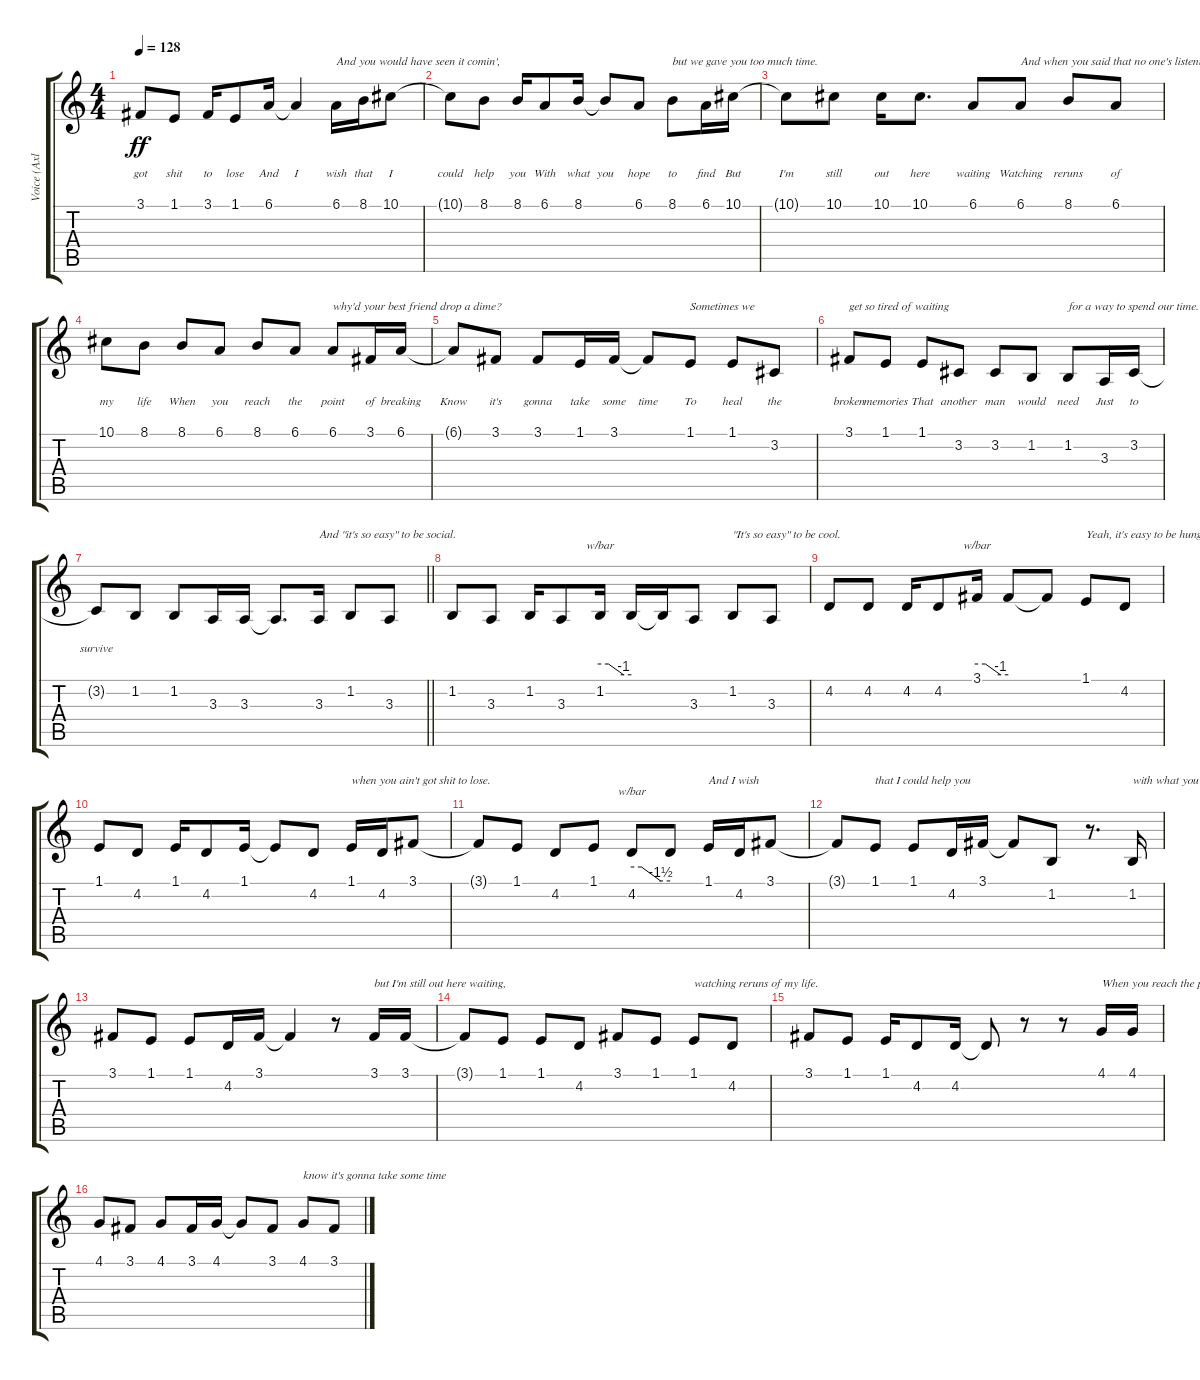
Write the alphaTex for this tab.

\track ("Voice (Axl)" "Voice (Axl") {instrument lead2sawtooth}
\staff {score tabs}
\tuning (Eb4 Bb3 Gb3 Db3 Ab2 Eb2) {hide}
\ts (4 4)
\tempo 128
\clef g2
\ks c
3.1{t}.8{lyrics (0 "") lyrics (1 "") lyrics (2 "got") lyrics (3 "") lyrics (4 "") dy ff} 1.1.8{lyrics (0 "") lyrics (1 "") lyrics (2 "shit") lyrics (3 "") lyrics (4 "")} 3.1.16{lyrics (0 "") lyrics (1 "") lyrics (2 "to") lyrics (3 "") lyrics (4 "")} 1.1.8{lyrics (0 "") lyrics (1 "") lyrics (2 "lose") lyrics (3 "") lyrics (4 "")} 6.1.16{lyrics (0 "") lyrics (1 "") lyrics (2 "And") lyrics (3 "") lyrics (4 "")} 6.1{t}.4{lyrics (0 "") lyrics (1 "") lyrics (2 "I") lyrics (3 "") lyrics (4 "")} 6.1.16{txt "And you would have seen it comin'," lyrics (0 "") lyrics (1 "") lyrics (2 "wish") lyrics (3 "") lyrics (4 "")} 8.1.16{lyrics (0 "") lyrics (1 "") lyrics (2 "that") lyrics (3 "") lyrics (4 "")} 10.1.8{lyrics (0 "") lyrics (1 "") lyrics (2 "I") lyrics (3 "") lyrics (4 "")} |
10.1{t}.8{lyrics (0 "") lyrics (1 "") lyrics (2 "could") lyrics (3 "") lyrics (4 "")} 8.1.8{lyrics (0 "") lyrics (1 "") lyrics (2 "help") lyrics (3 "") lyrics (4 "")} 8.1.16{lyrics (0 "") lyrics (1 "") lyrics (2 "you") lyrics (3 "") lyrics (4 "")} 6.1.8{lyrics (0 "") lyrics (1 "") lyrics (2 "With") lyrics (3 "") lyrics (4 "")} 8.1.16{lyrics (0 "") lyrics (1 "") lyrics (2 "what") lyrics (3 "") lyrics (4 "")} 8.1{t}.8{lyrics (0 "") lyrics (1 "") lyrics (2 "you") lyrics (3 "") lyrics (4 "")} 6.1.8{lyrics (0 "") lyrics (1 "") lyrics (2 "hope") lyrics (3 "") lyrics (4 "")} 8.1.8{txt "but we gave you too much time." lyrics (0 "") lyrics (1 "") lyrics (2 "to") lyrics (3 "") lyrics (4 "")} 6.1.16{lyrics (0 "") lyrics (1 "") lyrics (2 "find") lyrics (3 "") lyrics (4 "")} 10.1.16{lyrics (0 "") lyrics (1 "") lyrics (2 "But") lyrics (3 "") lyrics (4 "")} |
10.1{t}.8{lyrics (0 "") lyrics (1 "") lyrics (2 "I'm") lyrics (3 "") lyrics (4 "")} 10.1.8{lyrics (0 "") lyrics (1 "") lyrics (2 "still") lyrics (3 "") lyrics (4 "")} 10.1.16{lyrics (0 "") lyrics (1 "") lyrics (2 "out") lyrics (3 "") lyrics (4 "")} 10.1.8{d lyrics (0 "") lyrics (1 "") lyrics (2 "here") lyrics (3 "") lyrics (4 "")} 6.1.8{lyrics (0 "") lyrics (1 "") lyrics (2 "waiting") lyrics (3 "") lyrics (4 "")} 6.1.8{txt "And when you said that no one's listening," lyrics (0 "") lyrics (1 "") lyrics (2 "Watching") lyrics (3 "") lyrics (4 "")} 8.1.8{lyrics (0 "") lyrics (1 "") lyrics (2 "reruns") lyrics (3 "") lyrics (4 "")} 6.1.8{lyrics (0 "") lyrics (1 "") lyrics (2 "of") lyrics (3 "") lyrics (4 "")} |
10.1.8{lyrics (0 "") lyrics (1 "") lyrics (2 "my") lyrics (3 "") lyrics (4 "")} 8.1.8{lyrics (0 "") lyrics (1 "") lyrics (2 "life") lyrics (3 "") lyrics (4 "")} 8.1.8{lyrics (0 "") lyrics (1 "") lyrics (2 "When") lyrics (3 "") lyrics (4 "")} 6.1.8{lyrics (0 "") lyrics (1 "") lyrics (2 "you") lyrics (3 "") lyrics (4 "")} 8.1.8{lyrics (0 "") lyrics (1 "") lyrics (2 "reach") lyrics (3 "") lyrics (4 "")} 6.1.8{lyrics (0 "") lyrics (1 "") lyrics (2 "the") lyrics (3 "") lyrics (4 "")} 6.1.8{txt "why'd your best friend drop a dime?" lyrics (0 "") lyrics (1 "") lyrics (2 "point") lyrics (3 "") lyrics (4 "")} 3.1.16{lyrics (0 "") lyrics (1 "") lyrics (2 "of") lyrics (3 "") lyrics (4 "")} 6.1.16{lyrics (0 "") lyrics (1 "") lyrics (2 "breaking") lyrics (3 "") lyrics (4 "")} |
6.1{t}.8{lyrics (0 "") lyrics (1 "") lyrics (2 "Know") lyrics (3 "") lyrics (4 "")} 3.1.8{lyrics (0 "") lyrics (1 "") lyrics (2 "it's") lyrics (3 "") lyrics (4 "")} 3.1.8{lyrics (0 "") lyrics (1 "") lyrics (2 "gonna") lyrics (3 "") lyrics (4 "")} 1.1.16{lyrics (0 "") lyrics (1 "") lyrics (2 "take") lyrics (3 "") lyrics (4 "")} 3.1.16{lyrics (0 "") lyrics (1 "") lyrics (2 "some") lyrics (3 "") lyrics (4 "")} 3.1{t}.8{lyrics (0 "") lyrics (1 "") lyrics (2 "time") lyrics (3 "") lyrics (4 "")} 1.1.8{txt "Sometimes we" lyrics (0 "") lyrics (1 "") lyrics (2 "To") lyrics (3 "") lyrics (4 "")} 1.1.8{lyrics (0 "") lyrics (1 "") lyrics (2 "heal") lyrics (3 "") lyrics (4 "")} 3.2.8{lyrics (0 "") lyrics (1 "") lyrics (2 "the") lyrics (3 "") lyrics (4 "")} |
3.1.8{txt "get so tired of waiting" lyrics (0 "") lyrics (1 "") lyrics (2 "broken") lyrics (3 "") lyrics (4 "")} 1.1.8{lyrics (0 "") lyrics (1 "") lyrics (2 "memories") lyrics (3 "") lyrics (4 "")} 1.1.8{lyrics (0 "") lyrics (1 "") lyrics (2 "That") lyrics (3 "") lyrics (4 "")} 3.2.8{lyrics (0 "") lyrics (1 "") lyrics (2 "another") lyrics (3 "") lyrics (4 "")} 3.2.8{lyrics (0 "") lyrics (1 "") lyrics (2 "man") lyrics (3 "") lyrics (4 "")} 1.2.8{lyrics (0 "") lyrics (1 "") lyrics (2 "would") lyrics (3 "") lyrics (4 "")} 1.2.8{txt "for a way to spend our time." lyrics (0 "") lyrics (1 "") lyrics (2 "need") lyrics (3 "") lyrics (4 "")} 3.3.16{lyrics (0 "") lyrics (1 "") lyrics (2 "Just") lyrics (3 "") lyrics (4 "")} 3.2.16{lyrics (0 "") lyrics (1 "") lyrics (2 "to") lyrics (3 "") lyrics (4 "")} |
\barLineRight lightlight
3.2{t}.8{lyrics (0 "") lyrics (1 "") lyrics (2 "survive") lyrics (3 "") lyrics (4 "")} 1.2.8 1.2.8 3.3.16 3.3.16 3.3{t}.8{d} 3.3.16{txt "And \"it's so easy\" to be social."} 1.2.8 3.3.8 |
1.2.8 3.3.8 1.2.16 3.3.8 1.2.16{tbe (custom default 0 0 16 0 45 -4 60 -4)} 1.2{t}.16 1.2{t}.16 3.3.8 1.2.8{txt "\"It's so easy\" to be cool."} 3.3.8 |
4.2.8 4.2.8 4.2.16 4.2.8 3.1.16{tbe (custom default 0 0 16 0 45 -4 60 -4)} 3.1{t}.8 3.1{t}.8 1.1.8{txt "Yeah, it's easy to be hungry"} 4.2.8 |
1.1.8 4.2.8 1.1.16 4.2.8 1.1.16 1.1{t}.8 4.2.8 1.1.16{txt "when you ain't got shit to lose."} 4.2.16 3.1.8 |
3.1{t}.8 1.1.8 4.2.8 1.1.8 4.2.8{tbe (custom default 0 0 15 0 45 -6 60 -6)} 4.2{t}.8 1.1.16{txt "And I wish"} 4.2.16 3.1.8 |
3.1{t}.8 1.1.8{txt "that I could help you"} 1.1.8 4.2.16 3.1.16 3.1{t}.8 1.2.8 r.8{d} 1.2.16{txt "with what you hope to find,"} |
3.1.8 1.1.8 1.1.8 4.2.16 3.1.16 3.1{t}.4 r.8 3.1.16{txt "but I'm still out here waiting,"} 3.1.16 |
3.1{t}.8 1.1.8 1.1.8 4.2.8 3.1.8 1.1.8 1.1.8{txt "watching reruns of my life."} 4.2.8 |
3.1.8 1.1.8 1.1.16 4.2.8 4.2.16 4.2{t}.8 r.8 r.8 4.1.16{txt "When you reach the point of breaking,"} 4.1.16 |
4.1.8 3.1.8 4.1.8 3.1.16 4.1.16 4.1{t}.8 3.1.8 4.1.8{txt "know it's gonna take some time"} 3.1.8
